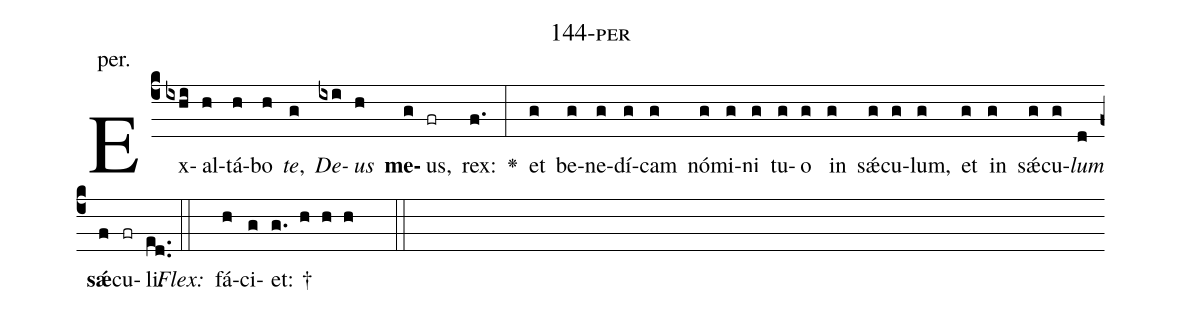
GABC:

name: 144-per;
annotation: per.;
%%
(c4)Ex(ixhi)al(h)tá(h)bo(h) <i>te</i>,(g) <i>De</i>(ixi)<i>us</i>(h) <b>me</b>(g)us,(fr) rex:(f.) <v>\greheightstar</v>(:) et(g) be(g)ne(g)dí(g)cam(g) nó(g)mi(g)ni(g) tu(g)o(g) in(g) sǽ(g)cu(g)lum,(g) et(g) in(g) sǽ(g)cu(g)<i>lum</i>(d) <b>sǽ</b>(f)cu(fr)li.(ed..) (::)
<i>Flex:</i>()  fá(h)ci(g)et: †(g. h h h  ::)

%E(g) u(g) o(g) u(d) a(f) e.(ed..) (::)
